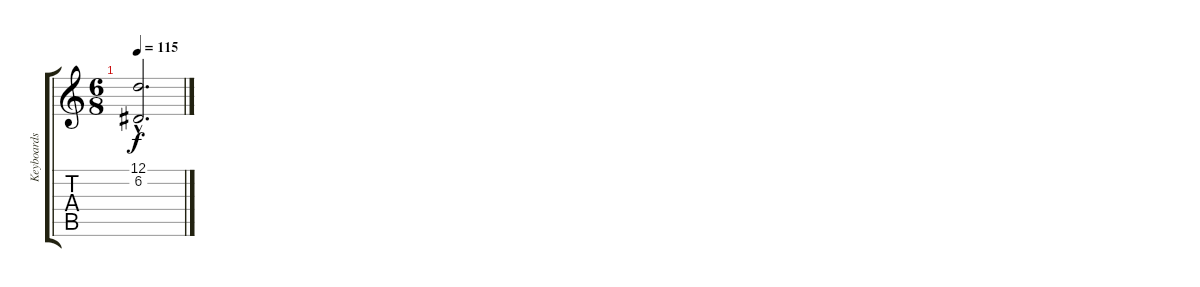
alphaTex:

\track ("Keyboards" "Keyboards") {instrument pad2warm}
\staff {score tabs}
\tuning (D4 A3 F3 C3 G2 C2) {hide}
\ts (6 8)
\tempo 115
\clef g2
\ks c
(12.1{hac t} 6.2{hac t}).2{d dy f}
